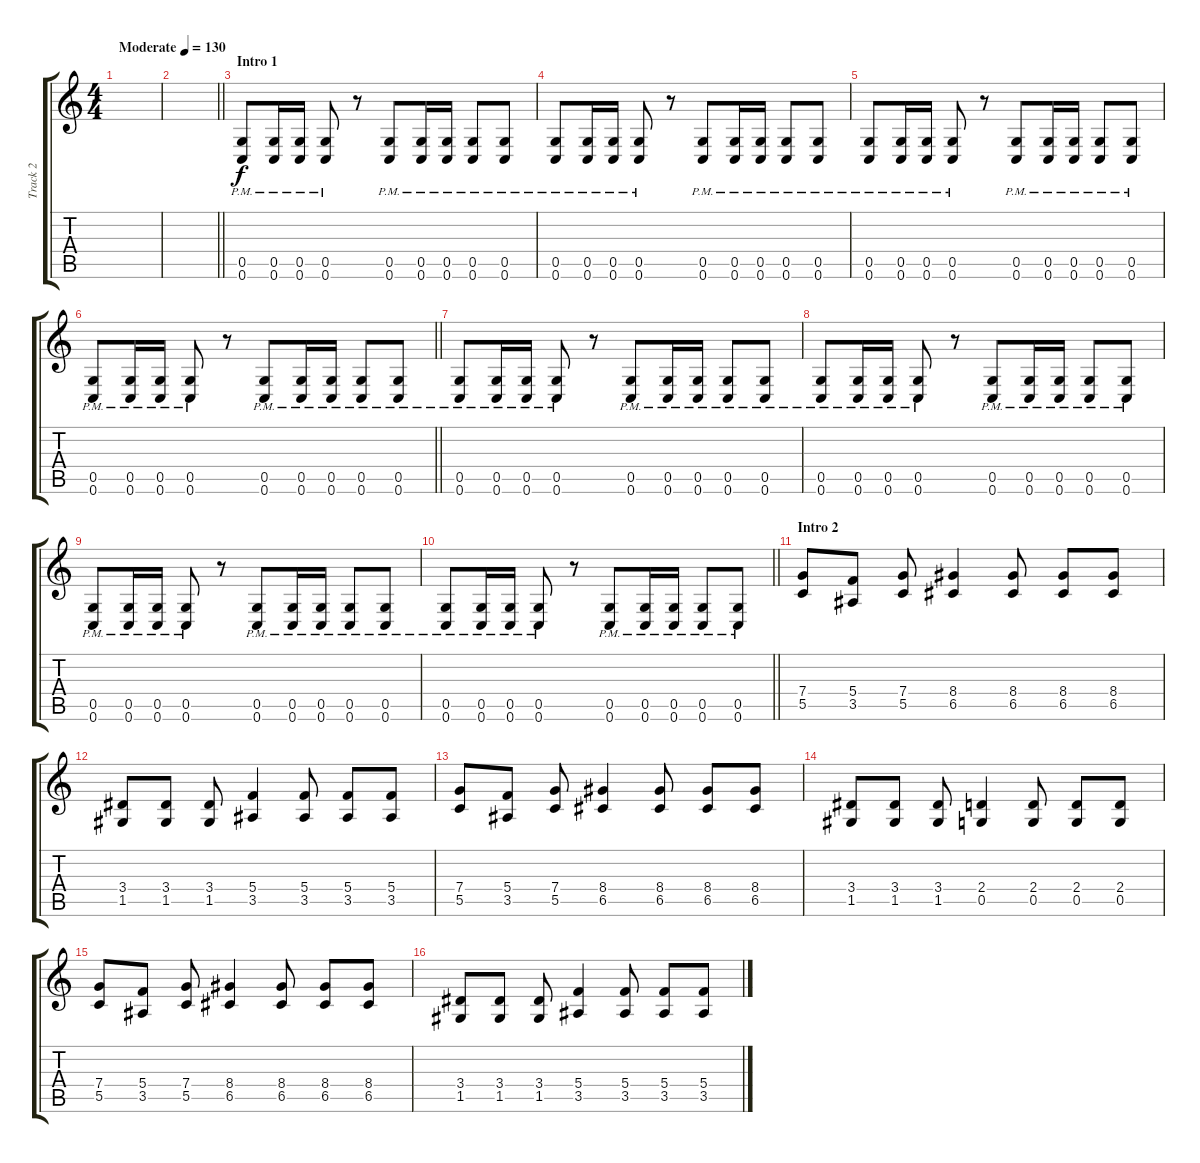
\track ("Track 2" "Track 2") {instrument distortionguitar}
\staff {score tabs}
\tuning (D4 A3 F3 C3 G2 C2) {hide}
\ts (4 4)
\tempo (130 "Moderate")
\clef g2
\ks c
|
\barLineRight lightlight
|
\section ("" "Intro 1")
(0.5{pm} 0.6{pm}).8 (0.5{pm} 0.6{pm}).16 (0.5{pm} 0.6{pm}).16 (0.5{pm} 0.6{pm}).8 r.8 (0.5{pm} 0.6{pm}).8 (0.5{pm} 0.6{pm}).16 (0.5{pm} 0.6{pm}).16 (0.5{pm} 0.6{pm}).8 (0.5{pm} 0.6{pm}).8 |
(0.5{pm} 0.6{pm}).8 (0.5{pm} 0.6{pm}).16 (0.5{pm} 0.6{pm}).16 (0.5{pm} 0.6{pm}).8 r.8 (0.5{pm} 0.6{pm}).8 (0.5{pm} 0.6{pm}).16 (0.5{pm} 0.6{pm}).16 (0.5{pm} 0.6{pm}).8 (0.5{pm} 0.6{pm}).8 |
(0.5{pm} 0.6{pm}).8 (0.5{pm} 0.6{pm}).16 (0.5{pm} 0.6{pm}).16 (0.5{pm} 0.6{pm}).8 r.8 (0.5{pm} 0.6{pm}).8 (0.5{pm} 0.6{pm}).16 (0.5{pm} 0.6{pm}).16 (0.5{pm} 0.6{pm}).8 (0.5{pm} 0.6{pm}).8 |
\barLineRight lightlight
(0.5{pm} 0.6{pm}).8 (0.5{pm} 0.6{pm}).16 (0.5{pm} 0.6{pm}).16 (0.5{pm} 0.6{pm}).8 r.8 (0.5{pm} 0.6{pm}).8 (0.5{pm} 0.6{pm}).16 (0.5{pm} 0.6{pm}).16 (0.5{pm} 0.6{pm}).8 (0.5{pm} 0.6{pm}).8 |
(0.5{pm} 0.6{pm}).8 (0.5{pm} 0.6{pm}).16 (0.5{pm} 0.6{pm}).16 (0.5{pm} 0.6{pm}).8 r.8 (0.5{pm} 0.6{pm}).8 (0.5{pm} 0.6{pm}).16 (0.5{pm} 0.6{pm}).16 (0.5{pm} 0.6{pm}).8 (0.5{pm} 0.6{pm}).8 |
(0.5{pm} 0.6{pm}).8 (0.5{pm} 0.6{pm}).16 (0.5{pm} 0.6{pm}).16 (0.5{pm} 0.6{pm}).8 r.8 (0.5{pm} 0.6{pm}).8 (0.5{pm} 0.6{pm}).16 (0.5{pm} 0.6{pm}).16 (0.5{pm} 0.6{pm}).8 (0.5{pm} 0.6{pm}).8 |
(0.5{pm} 0.6{pm}).8 (0.5{pm} 0.6{pm}).16 (0.5{pm} 0.6{pm}).16 (0.5{pm} 0.6{pm}).8 r.8 (0.5{pm} 0.6{pm}).8 (0.5{pm} 0.6{pm}).16 (0.5{pm} 0.6{pm}).16 (0.5{pm} 0.6{pm}).8 (0.5{pm} 0.6{pm}).8 |
\barLineRight lightlight
(0.5{pm} 0.6{pm}).8 (0.5{pm} 0.6{pm}).16 (0.5{pm} 0.6{pm}).16 (0.5{pm} 0.6{pm}).8 r.8 (0.5{pm} 0.6{pm}).8 (0.5{pm} 0.6{pm}).16 (0.5{pm} 0.6{pm}).16 (0.5{pm} 0.6{pm}).8 (0.5{pm} 0.6{pm}).8 |
\section ("" "Intro 2")
(7.4 5.5).8 (5.4 3.5).8 (7.4 5.5).8 (8.4 6.5).4 (8.4 6.5).8 (8.4 6.5).8 (8.4 6.5).8 |
(3.4 1.5).8 (3.4 1.5).8 (3.4 1.5).8 (5.4 3.5).4 (5.4 3.5).8 (5.4 3.5).8 (5.4 3.5).8 |
(7.4 5.5).8 (5.4 3.5).8 (7.4 5.5).8 (8.4 6.5).4 (8.4 6.5).8 (8.4 6.5).8 (8.4 6.5).8 |
(3.4 1.5).8 (3.4 1.5).8 (3.4 1.5).8 (2.4 0.5).4 (2.4 0.5).8 (2.4 0.5).8 (2.4 0.5).8 |
(7.4 5.5).8 (5.4 3.5).8 (7.4 5.5).8 (8.4 6.5).4 (8.4 6.5).8 (8.4 6.5).8 (8.4 6.5).8 |
(3.4 1.5).8 (3.4 1.5).8 (3.4 1.5).8 (5.4 3.5).4 (5.4 3.5).8 (5.4 3.5).8 (5.4 3.5).8
